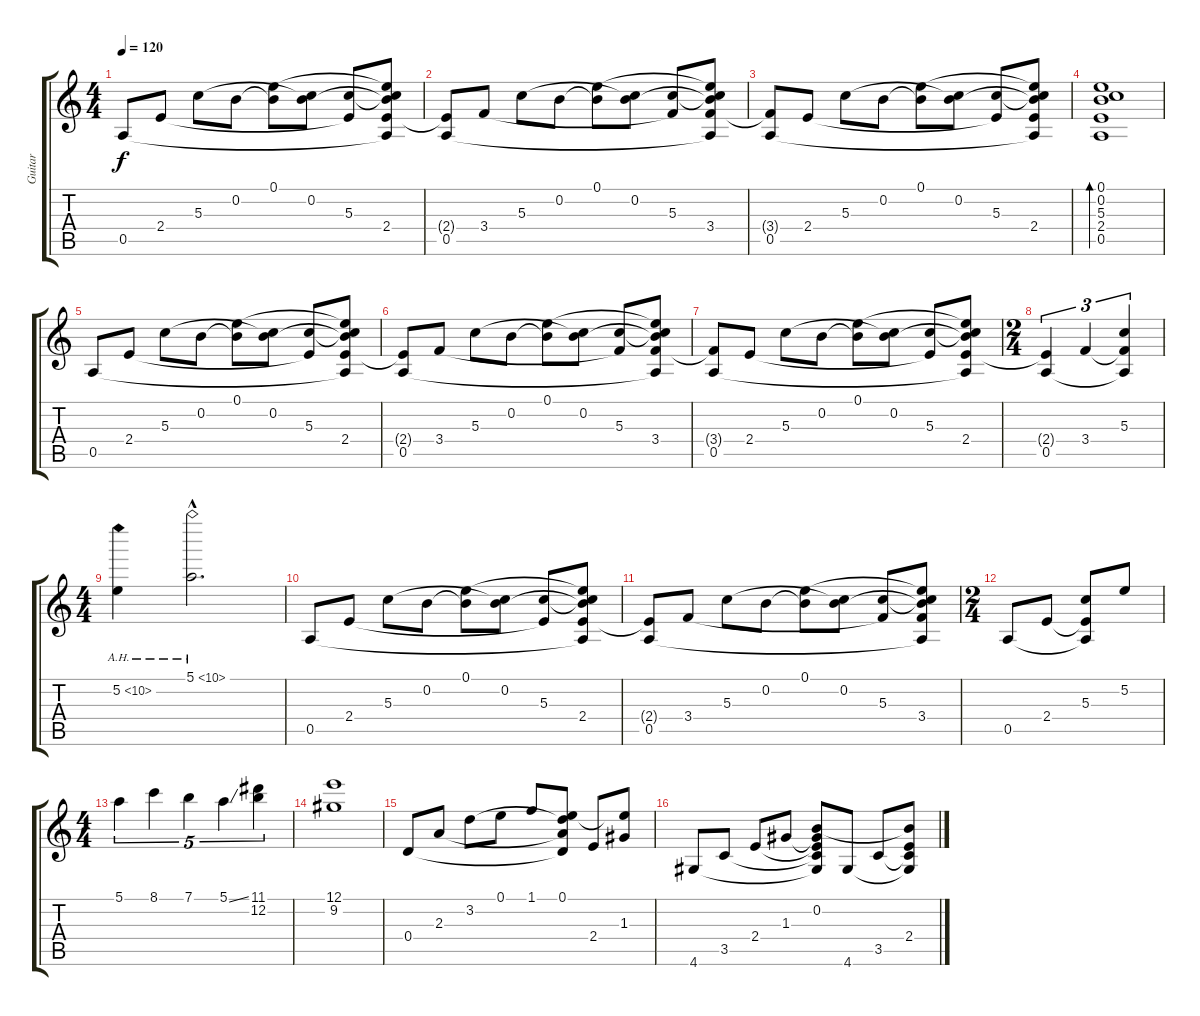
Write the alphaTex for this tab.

\track ("Guitar" "Guitar") {instrument acousticguitarsteel}
\staff {score tabs}
\tuning (E4 B3 G3 D3 A2 E2) {hide}
\ts (4 4)
\tempo 120
\clef g2
\ks c
0.5.8{dy f instrument acousticguitarsteel} 2.4.8 5.3.8 0.2.8 (0.1 0.2{t}).8 (0.2 5.3{t}).8 (5.3 2.4{t}).8 (0.1{t} 0.2{t} 5.3{t} 2.4 0.5{t}).8 |
(2.4{t} 0.5).8 3.4.8 5.3.8 0.2.8 (0.1 0.2{t}).8 (0.2 5.3{t}).8 (5.3 3.4{t}).8 (0.1{t} 0.2{t} 5.3{t} 3.4 0.5{t}).8 |
(3.4{t} 0.5).8 2.4.8 5.3.8 0.2.8 (0.1 0.2{t}).8 (0.2 5.3{t}).8 (5.3 2.4{t}).8 (0.1{t} 0.2{t} 5.3{t} 2.4 0.5{t}).8 |
(0.1 0.2 5.3 2.4 0.5).1{bd 480} |
0.5.8 2.4.8 5.3.8 0.2.8 (0.1 0.2{t}).8 (0.2 5.3{t}).8 (5.3 2.4{t}).8 (0.1{t} 0.2{t} 5.3{t} 2.4 0.5{t}).8 |
(2.4{t} 0.5).8 3.4.8 5.3.8 0.2.8 (0.1 0.2{t}).8 (0.2 5.3{t}).8 (5.3 3.4{t}).8 (0.1{t} 0.2{t} 5.3{t} 3.4 0.5{t}).8 |
(3.4{t} 0.5).8 2.4.8 5.3.8 0.2.8 (0.1 0.2{t}).8 (0.2 5.3{t}).8 (5.3 2.4{t}).8 (0.1{t} 0.2{t} 5.3{t} 2.4 0.5{t}).8 |
\ts (2 4)
(2.4{t} 0.5).4{tu (3 2)} 3.4.4{tu (3 2)} (5.3 3.4{t} 0.5{t}).4{tu (3 2)} |
\ts (4 4)
5.2{ah 5}.4 5.1{ah 5 hac}.2{d} |
0.5.8 2.4.8 5.3.8 0.2.8 (0.1 0.2{t}).8 (0.2 5.3{t}).8 (5.3 2.4{t}).8 (0.1{t} 0.2{t} 5.3{t} 2.4 0.5{t}).8 |
(2.4{t} 0.5).8 3.4.8 5.3.8 0.2.8 (0.1 0.2{t}).8 (0.2 5.3{t}).8 (5.3 3.4{t}).8 (0.1{t} 0.2{t} 5.3{t} 3.4 0.5{t}).8 |
\ts (2 4)
0.5.8 2.4.8 (5.3 2.4{t} 0.5{t}).8 5.2.8 |
\ts (4 4)
5.1.4{tu (5 4)} 8.1.4{tu (5 4)} 7.1.4{tu (5 4)} 5.1{ss}.4{tu (5 4)} (11.1 12.2).4{tu (5 4)} |
(12.1 9.2).1 |
0.4.8 2.3.8 3.2.8 0.1.8 1.1.8 (0.1 3.2{t} 2.3{t} 0.4{t}).8 2.4.8 (0.1{t} 1.3).8 |
4.6.8 3.5.8 2.4.8 1.3.8 (0.2 1.3{t} 2.4{t} 3.5{t} 4.6{t}).8 4.6.8 3.5.8 (0.2{t} 2.4 3.5{t} 4.6{t}).8
